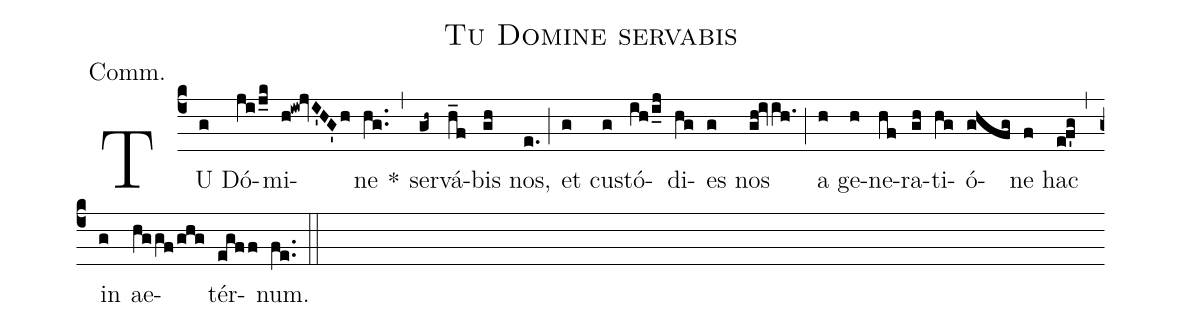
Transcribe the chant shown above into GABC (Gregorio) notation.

name:Tu Domine servabis;
annotation:Comm.;
mode:3;
office-part:Communion;
%%
(c4) TU(g) Dó(ji/j_k)mi(h!iw!jvI'HG'h)ne(hg..) *(,)
ser(gh~)vá(h_f)bis(gh) nos,(e.) (;)
et(g) cu(g)stó(ih/i_j)di(hg)es(g) nos(gh!ivih.) (;)
a(h) ge(h)ne(hf)ra(gh)ti(hg)ó(ghfg)ne(f) hac(e!f'g) (,)
in(g) ae(hggf/ghg)tér(egff)num.(fe..) (::)
